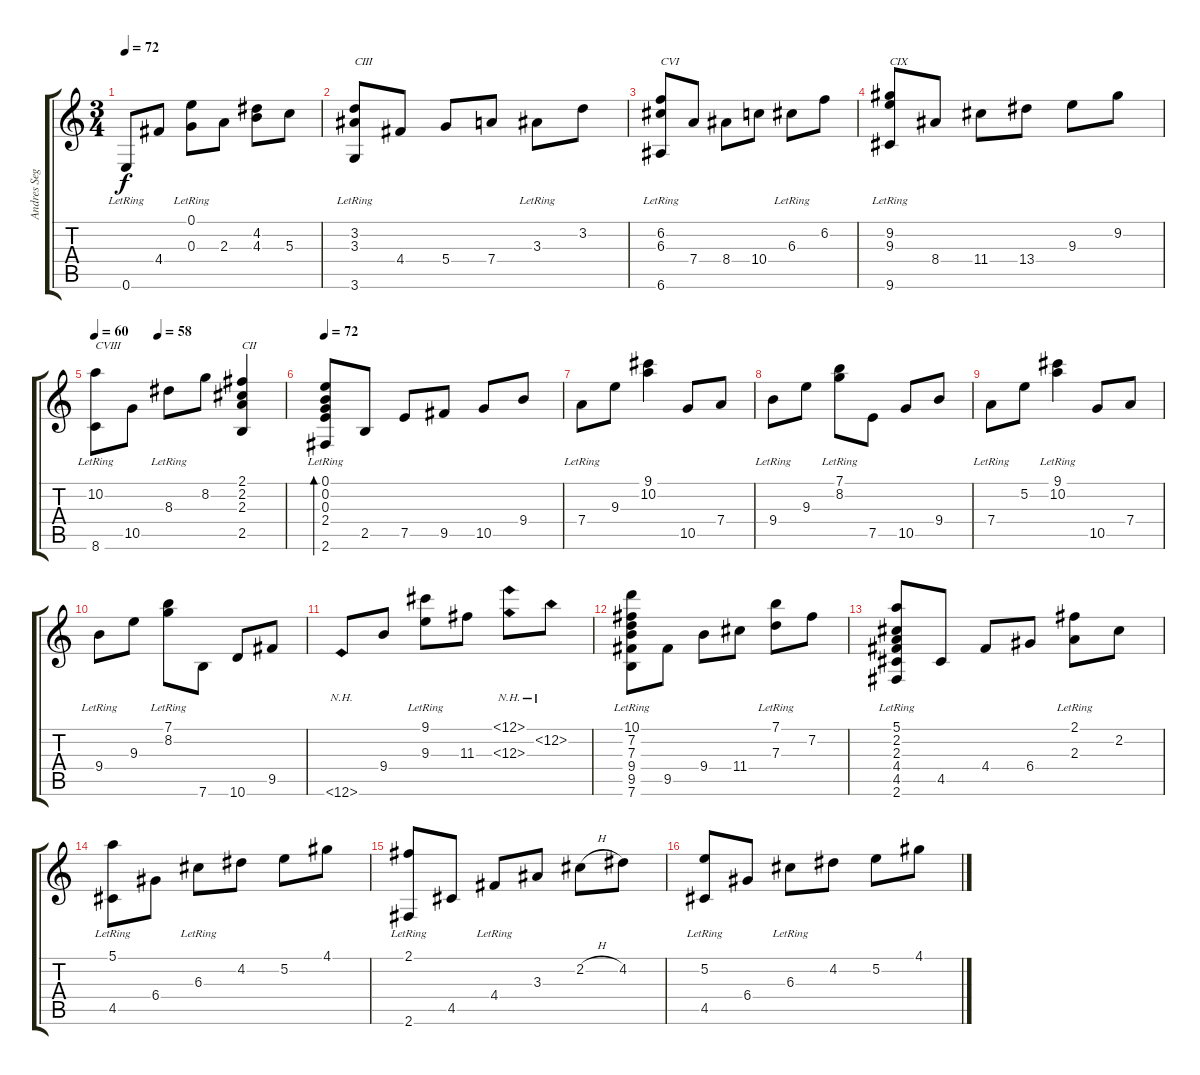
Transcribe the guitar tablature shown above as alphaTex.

\track ("Andres Segovia" "Andres Seg") {instrument acousticguitarnylon}
\staff {score tabs}
\tuning (E4 B3 G3 D3 A2 E2) {hide}
\ts (3 4)
\tempo 72
\clef g2
\ks aminor
0.6{lr}.8{dy f} 4.4.8 (0.1{lr} 0.3).8 2.3.8 (4.2 4.3).8 5.3.8 |
(3.2{lr} 3.3 3.6{lr}).8{txt "CIII"} 4.4.8 5.4.8 7.4.8 3.3{lr}.8 3.2.8 |
(6.2{lr} 6.3 6.6{lr}).8{txt "CVI"} 7.4.8 8.4.8 10.4.8 6.3{lr}.8 6.2.8 |
(9.2{lr} 9.3 9.6{lr}).8{txt "CIX"} 8.4.8 11.4.8 13.4.8 9.3.8 9.2.8 |
\tempo 60
\tempo (58 0.3333333333333333)
(10.2{lr} 8.6{lr}).8{txt "CVIII"} 10.5.8 8.3{lr}.8 8.2.8 (2.1 2.2 2.3 2.5).4{txt "CII"} |
\tempo 72
(0.1{lr} 0.2{lr} 0.3{lr} 2.4{lr} 2.6{lr}).8{bd 480} 2.5.8 7.5.8 9.5.8 10.5.8 9.4.8 |
7.4{lr}.8 9.3.8 (9.1 10.2).4 10.5.8 7.4.8 |
9.4{lr}.8 9.3.8 (7.1{lr} 8.2{lr}).8 7.5.8 10.5.8 9.4.8 |
7.4{lr}.8 5.2.8 (9.1{lr} 10.2).4 10.5.8 7.4.8 |
9.4{lr}.8 9.3.8 (7.1{lr} 8.2{lr}).8 7.6.8 10.6.8 9.5.8 |
12.6{nh}.8 9.4.8 (9.1{lr} 9.3).8 11.3.8 (12.1{nh} 12.3{nh}).8 12.2{nh}.8 |
(10.1{lr} 7.2 7.3 9.4 9.5 7.6{lr}).8 9.5.8 9.4.8 11.4.8 (7.1{lr} 7.3).8 7.2.8 |
(5.1{lr} 2.2 2.3 4.4 4.5 2.6{lr}).8 4.5.8 4.4.8 6.4.8 (2.1{lr} 2.3).8 2.2.8 |
(5.1{lr} 4.5).8 6.4.8 6.3{lr}.8 4.2.8 5.2.8 4.1.8 |
(2.1{lr} 2.6{lr}).8 4.5.8 4.4{lr}.8 3.3.8 2.2{h}.8 4.2.8 |
(5.2{lr} 4.5).8 6.4.8 6.3{lr}.8 4.2.8 5.2.8 4.1.8
